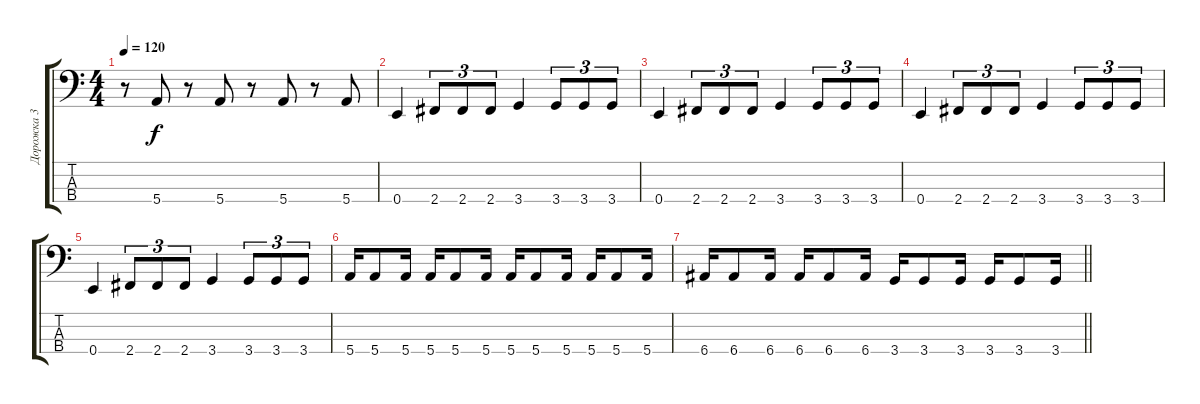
\track ("Дорожка 3" "Дорожка 3") {instrument electricbassfinger}
\staff {score tabs}
\tuning (G2 D2 A1 E1) {hide}
\ts (4 4)
\tempo 120
\clef f4
\ks c
r.8{dy f} 5.4.8 r.8 5.4.8 r.8 5.4.8 r.8 5.4.8 |
0.4.4 2.4.8{tu (3 2)} 2.4.8{tu (3 2)} 2.4.8{tu (3 2)} 3.4.4 3.4.8{tu (3 2)} 3.4.8{tu (3 2)} 3.4.8{tu (3 2)} |
0.4.4 2.4.8{tu (3 2)} 2.4.8{tu (3 2)} 2.4.8{tu (3 2)} 3.4.4 3.4.8{tu (3 2)} 3.4.8{tu (3 2)} 3.4.8{tu (3 2)} |
0.4.4 2.4.8{tu (3 2)} 2.4.8{tu (3 2)} 2.4.8{tu (3 2)} 3.4.4 3.4.8{tu (3 2)} 3.4.8{tu (3 2)} 3.4.8{tu (3 2)} |
0.4.4 2.4.8{tu (3 2)} 2.4.8{tu (3 2)} 2.4.8{tu (3 2)} 3.4.4 3.4.8{tu (3 2)} 3.4.8{tu (3 2)} 3.4.8{tu (3 2)} |
5.4.16 5.4.8 5.4.16 5.4.16 5.4.8 5.4.16 5.4.16 5.4.8 5.4.16 5.4.16 5.4.8 5.4.16 |
\barLineRight lightlight
6.4.16 6.4.8 6.4.16 6.4.16 6.4.8 6.4.16 3.4.16 3.4.8 3.4.16 3.4.16 3.4.8 3.4.16
